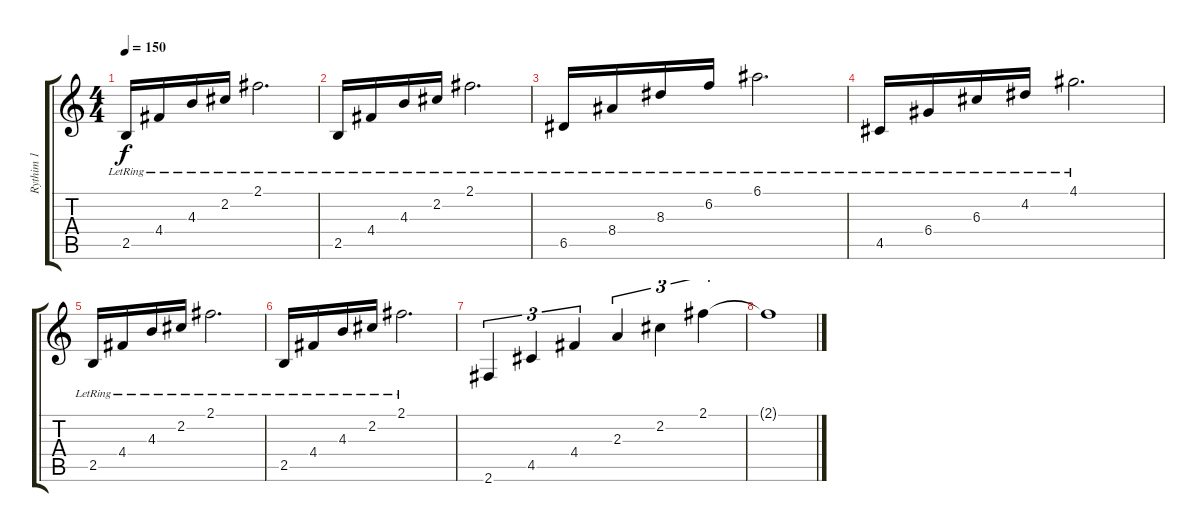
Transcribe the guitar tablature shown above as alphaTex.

\track ("Rythim 1" "Rythim 1") {instrument overdrivenguitar}
\staff {score tabs}
\tuning (E4 B3 G3 D3 A2 E2) {hide}
\ts (4 4)
\tempo 150
\clef g2
\ks c
2.5{lr}.16{dy f instrument acousticguitarsteel} 4.4{lr}.16 4.3{lr}.16 2.2{lr}.16 2.1{lr}.2{d} |
2.5{lr}.16{instrument acousticguitarsteel} 4.4{lr}.16 4.3{lr}.16 2.2{lr}.16 2.1{lr}.2{d} |
6.5{lr}.16{instrument acousticguitarsteel} 8.4{lr}.16 8.3{lr}.16 6.2{lr}.16 6.1{lr}.2{d} |
4.5{lr}.16{instrument acousticguitarsteel} 6.4{lr}.16 6.3{lr}.16 4.2{lr}.16 4.1{lr}.2{d} |
2.5{lr}.16{instrument acousticguitarsteel} 4.4{lr}.16 4.3{lr}.16 2.2{lr}.16 2.1{lr}.2{d} |
2.5{lr}.16{instrument acousticguitarsteel} 4.4{lr}.16 4.3{lr}.16 2.2{lr}.16 2.1{lr}.2{d} |
2.6.4{tu (3 2)} 4.5.4{tu (3 2)} 4.4.4{tu (3 2)} 2.3.4{tu (3 2)} 2.2.4{tu (3 2)} 2.1.4{tu (3 2)} |
2.1{t}.1
